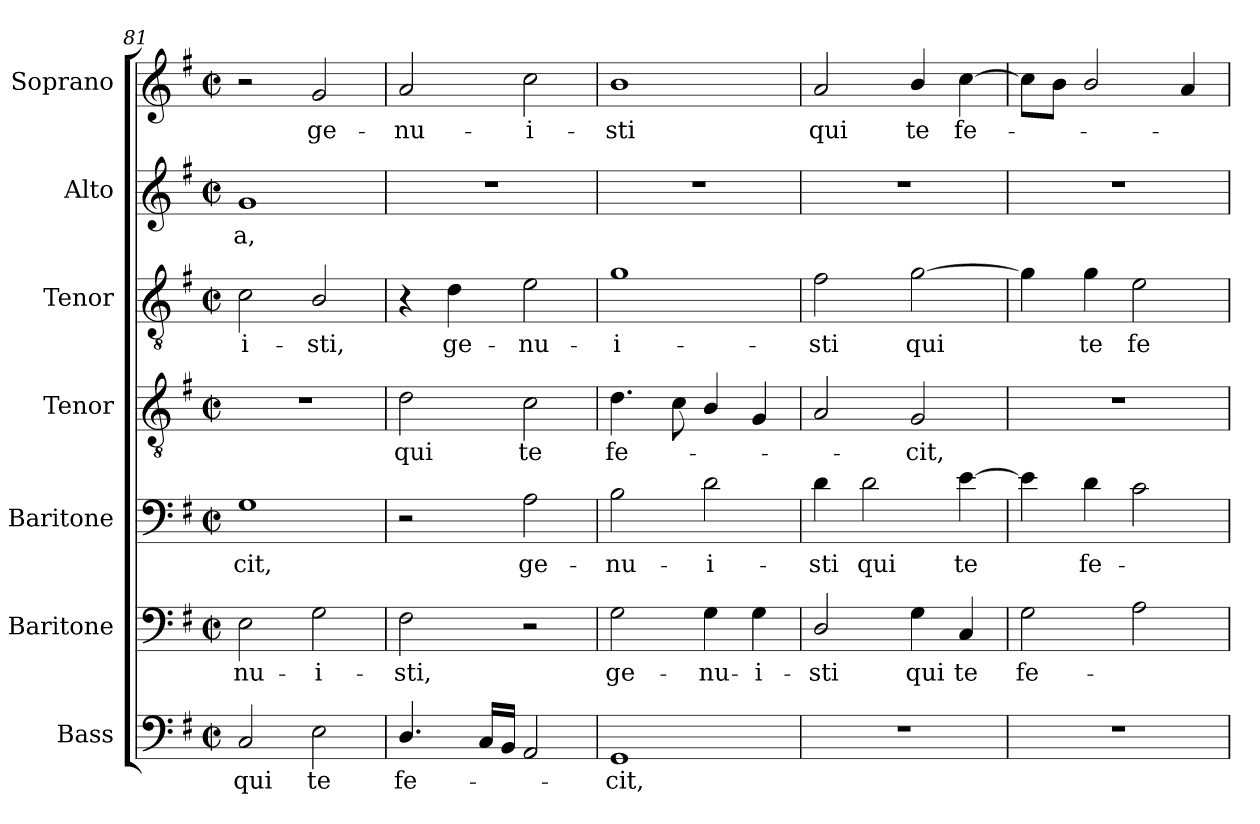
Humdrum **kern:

**kern	**text	**kern	**text	**kern	**text	**kern	**text	**kern	**text	**kern	**text	**kern	**text
*part7	*part7	*part6	*part6	*part5	*part5	*part4	*part4	*part3	*part3	*part2	*part2	*part1	*part1
*staff7	*staff7	*staff6	*staff6	*staff5	*staff5	*staff4	*staff4	*staff3	*staff3	*staff2	*staff2	*staff1	*staff1
*I"Bass	*	*I"Baritone	*	*I"Baritone	*	*I"Tenor	*	*I"Tenor	*	*I"Alto	*	*I"Soprano	*
*I'B.	*	*I'Bar.	*	*I'Bar.	*	*I'T.	*	*I'T.	*	*I'A.	*	*I'S.	*
*clefF4	*	*clefF4	*	*clefF4	*	*clefGv2	*	*clefGv2	*	*clefG2	*	*clefG2	*
*	*	*	*	*	*	*ITrd7c12	*	*ITrd7c12	*	*	*	*	*
*k[f#]	*	*k[f#]	*	*k[f#]	*	*k[f#]	*	*k[f#]	*	*k[f#]	*	*k[f#]	*
*G:	*	*G:	*	*G:	*	*G:	*	*G:	*	*G:	*	*G:	*
*M2/2	*	*M2/2	*	*M2/2	*	*M2/2	*	*M2/2	*	*M2/2	*	*M2/2	*
*met(c|)	*	*met(c|)	*	*met(c|)	*	*met(c|)	*	*met(c|)	*	*met(c|)	*	*met(c|)	*
=81	=81	=81	=81	=81	=81	=81	=81	=81	=81	=81	=81	=81	=81
!	!LO:LY:b:color=#000000	!	!	!	!	!	!	!	!	!	!	!	!
!	!	!	!LO:LY:b:color=#000000	!	!	!	!	!	!	!	!	!	!
!	!	!	!	!	!LO:LY:b:color=#000000	!	!	!	!	!	!	!	!
!	!	!	!	!	!	!	!	!	!LO:LY:b:color=#000000	!	!	!	!
!	!	!	!	!	!	!	!	!	!	!	!LO:LY:b:color=#000000	!	!
2Ci/	qui	2Ei\	-nu-	1Gi	-cit,	1r	.	2Ci\	-i-	1gi	-a,	2r	.
!	!LO:LY:b:color=#000000	!	!	!	!	!	!	!	!	!	!	!	!
!	!	!	!LO:LY:b:color=#000000	!	!	!	!	!	!	!	!	!	!
!	!	!	!	!	!	!	!	!	!LO:LY:b:color=#000000	!	!	!	!
!	!	!	!	!	!	!	!	!	!	!	!	!	!LO:LY:b:color=#000000
2Ei\	te	2Gi\	-i-	.	.	.	.	2BBi/	-sti,	.	.	2gi/	ge-
=82	=82	=82	=82	=82	=82	=82	=82	=82	=82	=82	=82	=82	=82
!	!LO:LY:b:color=#000000	!	!	!	!	!	!	!	!	!	!	!	!
!	!	!	!LO:LY:b:color=#000000	!	!	!	!	!	!	!	!	!	!
!	!	!	!	!	!	!	!LO:LY:b:color=#000000	!	!	!	!	!	!
!	!	!	!	!	!	!	!	!	!	!	!	!	!LO:LY:b:color=#000000
4.Di/	fe-	2F#i\	-sti,	2r	.	2Di\	qui	4r	.	1r	.	2ai/	-nu-
!	!	!	!	!	!	!	!	!	!LO:LY:b:color=#000000	!	!	!	!
.	.	.	.	.	.	.	.	4Di\	ge-	.	.	.	.
16Ci/LL	.	.	.	.	.	.	.	.	.	.	.	.	.
16BBi/JJ	.	.	.	.	.	.	.	.	.	.	.	.	.
!	!	!	!	!	!LO:LY:b:color=#000000	!	!	!	!	!	!	!	!
!	!	!	!	!	!	!	!LO:LY:b:color=#000000	!	!	!	!	!	!
!	!	!	!	!	!	!	!	!	!LO:LY:b:color=#000000	!	!	!	!
!	!	!	!	!	!	!	!	!	!	!	!	!	!LO:LY:b:color=#000000
2AAi/	.	2r	.	2Ai\	ge-	2Ci\	te	2Ei\	-nu-	.	.	2cci\	-i-
=83	=83	=83	=83	=83	=83	=83	=83	=83	=83	=83	=83	=83	=83
!	!LO:LY:b:color=#000000	!	!	!	!	!	!	!	!	!	!	!	!
!	!	!	!LO:LY:b:color=#000000	!	!	!	!	!	!	!	!	!	!
!	!	!	!	!	!LO:LY:b:color=#000000	!	!	!	!	!	!	!	!
!	!	!	!	!	!	!	!LO:LY:b:color=#000000	!	!	!	!	!	!
!	!	!	!	!	!	!	!	!	!LO:LY:b:color=#000000	!	!	!	!
!	!	!	!	!	!	!	!	!	!	!	!	!	!LO:LY:b:color=#000000
1GGi	-cit,	2Gi\	ge-	2Bi\	-nu-	4.Di\	fe-	1Gi	-i-	1r	.	1bi	-sti
.	.	.	.	.	.	8Ci\	.	.	.	.	.	.	.
!	!	!	!LO:LY:b:color=#000000	!	!	!	!	!	!	!	!	!	!
!	!	!	!	!	!LO:LY:b:color=#000000	!	!	!	!	!	!	!	!
.	.	4Gi\	-nu-	2di\	-i-	4BBi/	.	.	.	.	.	.	.
!	!	!	!LO:LY:b:color=#000000	!	!	!	!	!	!	!	!	!	!
.	.	4Gi\	-i-	.	.	4GGi/	.	.	.	.	.	.	.
=84	=84	=84	=84	=84	=84	=84	=84	=84	=84	=84	=84	=84	=84
!	!	!	!LO:LY:b:color=#000000	!	!	!	!	!	!	!	!	!	!
!	!	!	!	!	!LO:LY:b:color=#000000	!	!	!	!	!	!	!	!
!	!	!	!	!	!	!	!	!	!LO:LY:b:color=#000000	!	!	!	!
!	!	!	!	!	!	!	!	!	!	!	!	!	!LO:LY:b:color=#000000
1r	.	2Di/	-sti	4di\	-sti	2AAi/	.	2F#i\	-sti	1r	.	2ai/	qui
!	!	!	!	!	!LO:LY:b:color=#000000	!	!	!	!	!	!	!	!
.	.	.	.	2di\	qui	.	.	.	.	.	.	.	.
!	!	!	!LO:LY:b:color=#000000	!	!	!	!	!	!	!	!	!	!
!	!	!	!	!	!	!	!LO:LY:b:color=#000000	!	!	!	!	!	!
!	!	!	!	!	!	!	!	!	!LO:LY:b:color=#000000	!	!	!	!
!	!	!	!	!	!	!	!	!	!	!	!	!	!LO:LY:b:color=#000000
.	.	4Gi\	qui	.	.	2GGi/	-cit,	[2Gi\	qui	.	.	4bi/	te
!	!	!	!LO:LY:b:color=#000000	!	!	!	!	!	!	!	!	!	!
!	!	!	!	!	!LO:LY:b:color=#000000	!	!	!	!	!	!	!	!
!	!	!	!	!	!	!	!	!	!	!	!	!	!LO:LY:b:color=#000000
.	.	4Ci/	te	[4ei\	te	.	.	.	.	.	.	[4cci\	fe-
=85	=85	=85	=85	=85	=85	=85	=85	=85	=85	=85	=85	=85	=85
!	!	!	!LO:LY:b:color=#000000	!	!	!	!	!	!	!	!	!	!
1r	.	2Gi\	fe-	4ei\]	.	1r	.	4Gi\]	.	1r	.	8cci\L]	.
.	.	.	.	.	.	.	.	.	.	.	.	8bi\J	.
!	!	!	!	!	!LO:LY:b:color=#000000	!	!	!	!	!	!	!	!
!	!	!	!	!	!	!	!	!	!LO:LY:b:color=#000000	!	!	!	!
.	.	.	.	4di\	fe-	.	.	4Gi\	te	.	.	2bi/	.
!	!	!	!	!	!	!	!	!	!LO:LY:b:color=#000000	!	!	!	!
.	.	2Ai\	.	2ci\	.	.	.	2Ei\	fe-	.	.	.	.
.	.	.	.	.	.	.	.	.	.	.	.	4ai/	.
=	=	=	=	=	=	=	=	=	=	=	=	=	=
*-	*-	*-	*-	*-	*-	*-	*-	*-	*-	*-	*-	*-	*-
